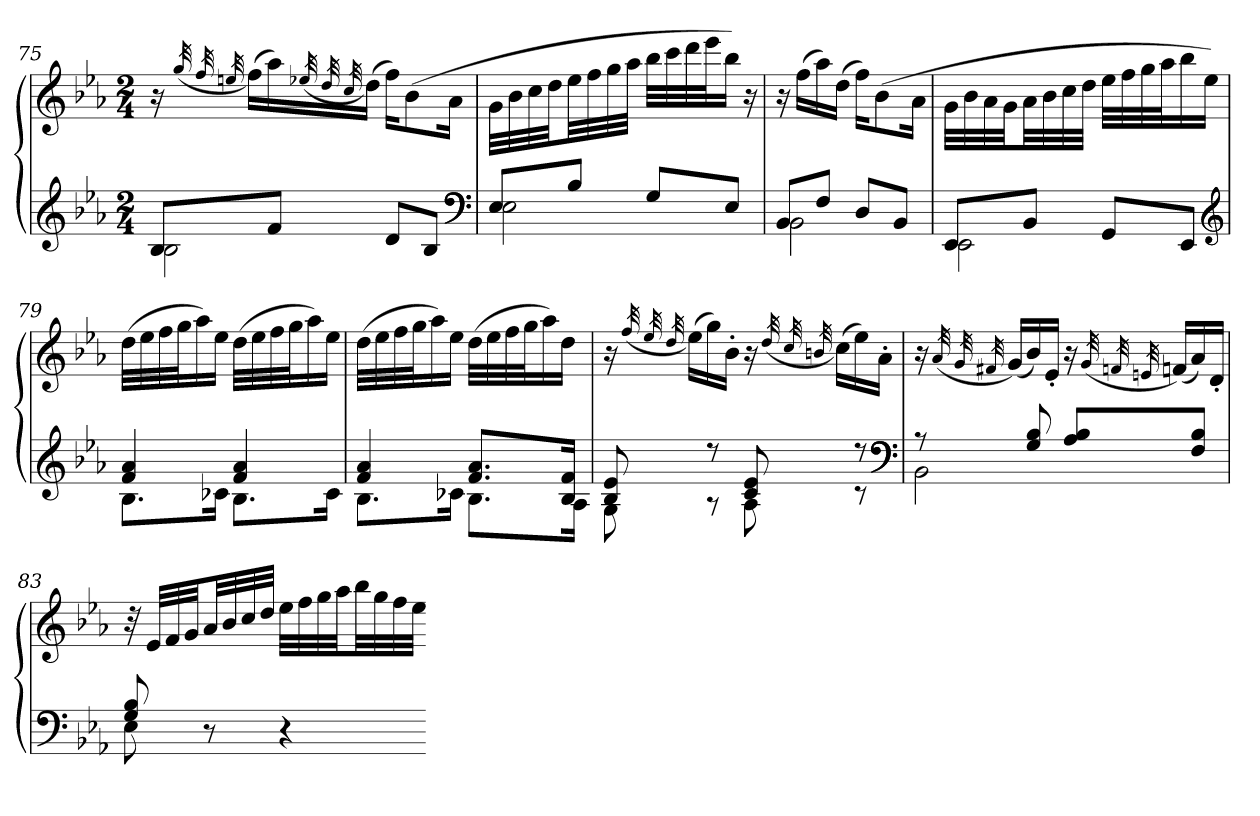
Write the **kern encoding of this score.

**kern	**kern
*part1	*part1
*staff2	*staff1
*clefG2	*clefG2
*k[b-e-a-]	*k[b-e-a-]
*E-:	*E-:
*M2/4	*M2/4
=75	=75
*^	*
8B-L	2B-	16r
.	.	(32qgg
.	.	32qff
.	.	32qeen
.	.	(16ffLL)
8fJ	.	16aa-)
.	.	(32qee-X
.	.	32qdd
.	.	32qcc
.	.	(16ddJJ)
8dL	.	16ffKL)
.	.	(8b-
8B-J	.	.
.	.	16a-Jk
*clefF4	*	*
=76	=76	=76
8E-L	2E-	32gLLL
.	.	32b-
.	.	32cc
.	.	32ddJJ
8B-J	.	32ee-LL
.	.	32ff
.	.	32gg
.	.	32aa-JJJ
8GL	.	32bb-LLL
.	.	32ccc
.	.	32ddd
.	.	32eee-J
8E-J	.	16bb-JJ)
.	.	16r
=77	=77	=77
8BB-L	2BB-	16r
.	.	(16ffLL
8FJ	.	16aa-)
.	.	(16ddJJ
8DL	.	16ffKL)
.	.	(8b-
8BB-J	.	.
.	.	16a-Jk
=78	=78	=78
8EE-L	2EE-	32gLLL
.	.	32b-
.	.	32a-
.	.	32gJJ
8BB-J	.	32a-LL
.	.	32b-
.	.	32cc
.	.	32ddJJJ
8GGL	.	32ee-LLL
.	.	32ff
.	.	32gg
.	.	32aa-J
8EE-J	.	16bb-
.	.	16ee-JJ)
*clefG2	*	*
=79	=79	=79
4f 4a-	8.B-L	(32ddLLL
.	.	32ee-
.	.	32ff
.	.	32ggJ
.	.	16aa-)
.	16c-XJk	16ee-JJ
4f 4a-	8.B-L	(32ddLLL
.	.	32ee-
.	.	32ff
.	.	32ggJ
.	.	16aa-)
.	16c-Jk	16ee-JJ
=80	=80	=80
4f 4a-	8.B-L	(32ddLLL
.	.	32ee-
.	.	32ff
.	.	32ggJ
.	.	16aa-)
.	16c-XJk	16ee-JJ
8.f 8.a-L	8.B-L	(32ddLLL
.	.	32ee-
.	.	32ff
.	.	32ggJ
.	.	16aa-)
16B- 16fJk	16A-Jk	16ddJJ
=81	=81	=81
8B- 8e-	8G	16r
.	.	(32qff
.	.	32qee-
.	.	32qdd
.	.	(16ee-LL)
8r	8r	16gg)
.	.	16b-'JJ
8c 8e-	8A-	16r
.	.	(32qdd
.	.	32qcc
.	.	32qbn
.	.	(16ccLL)
8r	8r	16ee-)
.	.	16a-'JJ
*clefF4	*	*
=82	=82	=82
8r	2BB-	16r
.	.	(32qa-
.	.	32qg
.	.	32qf#X
.	.	(16gLL)
8G 8B-	.	16b-)
.	.	16e-'JJ
8A- 8B-L	.	16r
.	.	(32qg
.	.	32qfn
.	.	32qen
.	.	(16fnLL)
8F 8B-J	.	16a-)
.	.	16d'JJ
=83	=83	=83
8G 8B-	8E-	32r
.	.	32e-LLL
.	.	32f
.	.	32gJJ
8r	4.ryy	32a-LL
.	.	32b-
.	.	32cc
.	.	32ddJJJ
4r	.	32ee-LLL
.	.	32ff
.	.	32gg
.	.	32aa-JJ
.	.	32bb-LL
.	.	32gg
.	.	32ff
.	.	32ee-JJJ
*v	*v	*
=-	=-
*-	*-
